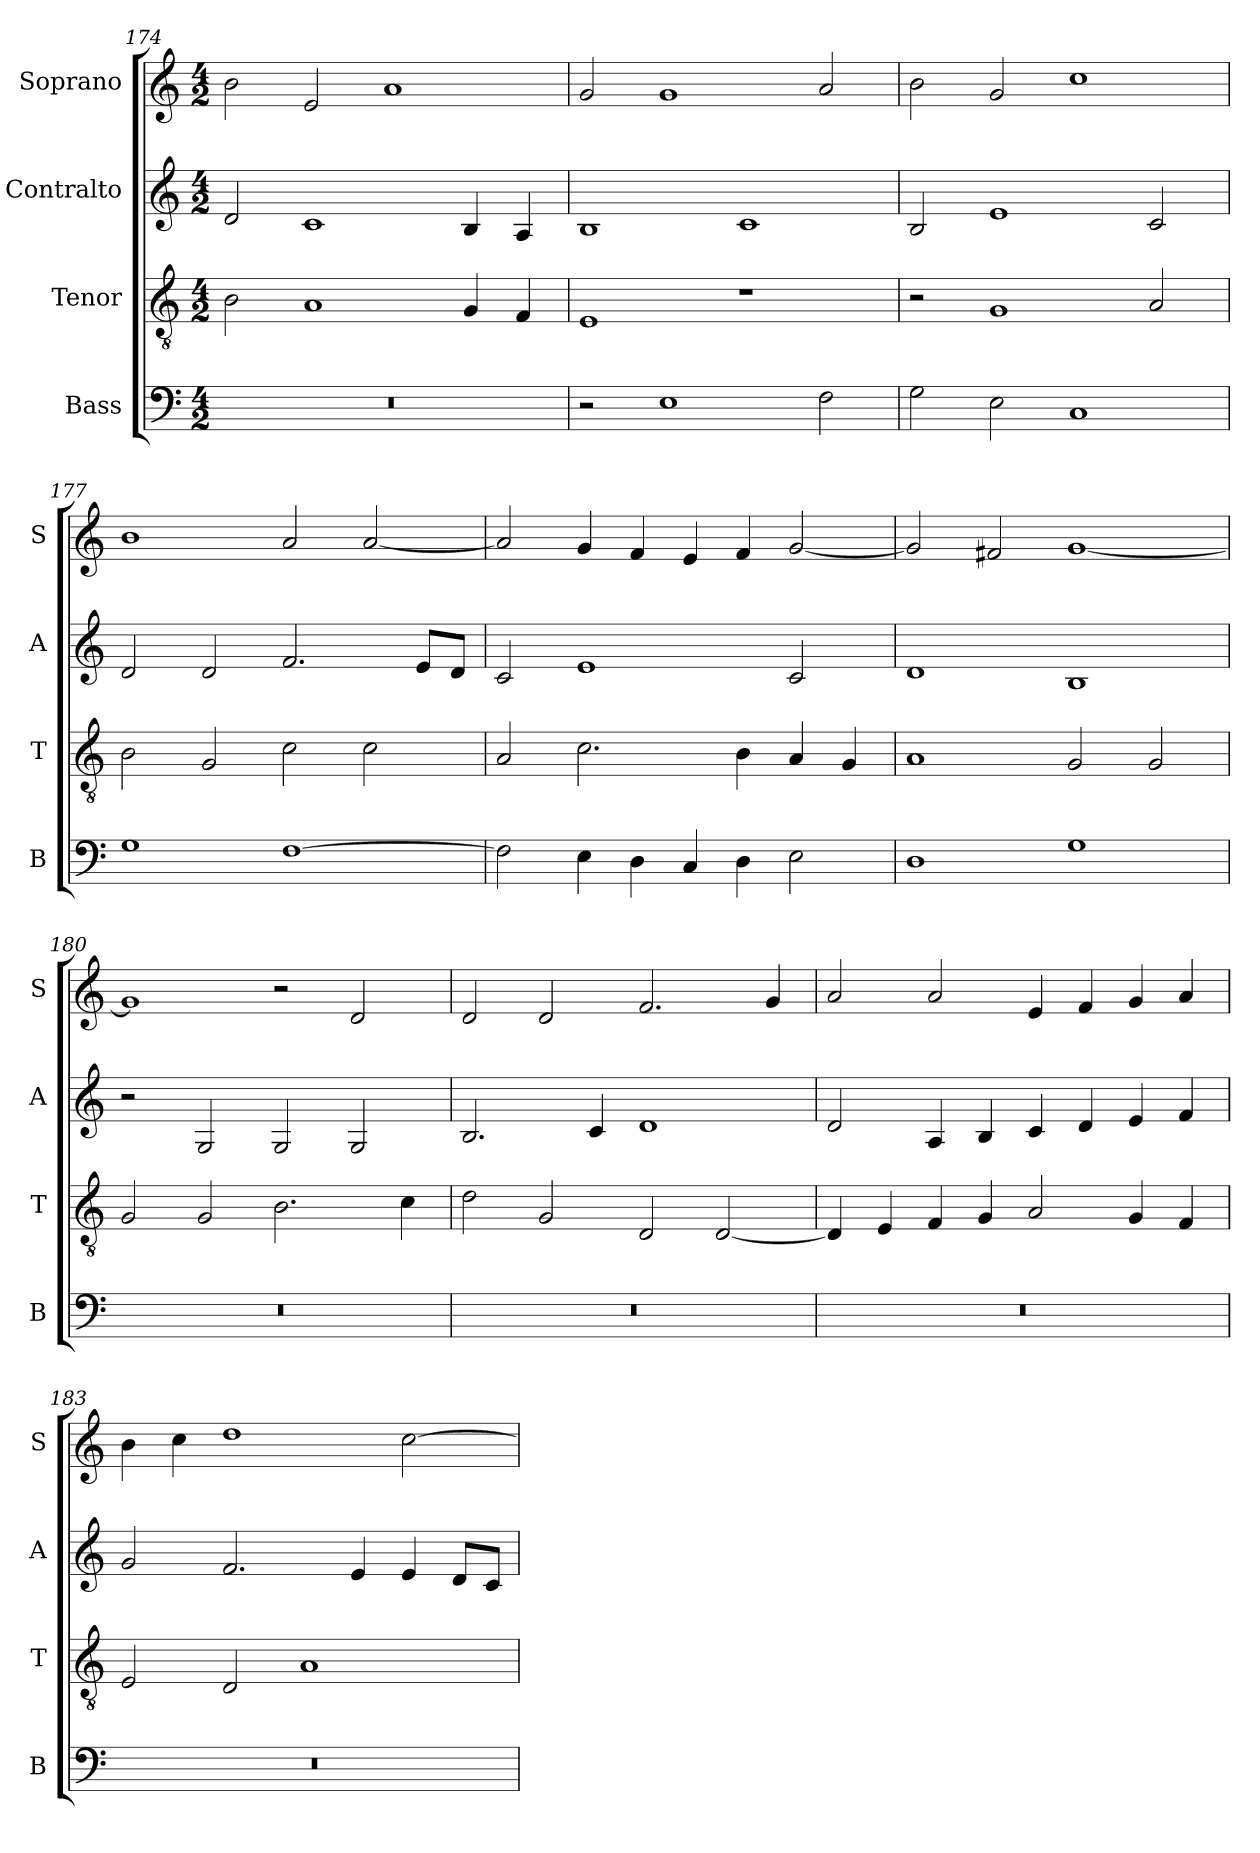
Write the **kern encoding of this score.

**kern	**kern	**kern	**kern
*part4	*part3	*part2	*part1
*staff4	*staff3	*staff2	*staff1
*I"Bass	*I"Tenor	*I"Contralto	*I"Soprano
*I'B	*I'T	*I'A	*I'S
*clefF4	*clefGv2	*clefG2	*clefG2
*k[]	*k[]	*k[]	*k[]
*A:aeo	*A:aeo	*A:aeo	*A:aeo
*M4/2	*M4/2	*M4/2	*M4/2
=174	=174	=174	=174
0r	2B	2d	2b
.	1A	1c	2e
.	.	.	1a
.	4G	4B	.
.	4F	4A	.
=175	=175	=175	=175
2r	1E	1B	2g
1E	.	.	1g
.	1r	1c	.
2F	.	.	2a
=176	=176	=176	=176
2G	2r	2B	2b
2E	1G	1e	2g
1C	.	.	1cc
.	2A	2c	.
=177	=177	=177	=177
1G	2B	2d	1b
.	2G	2d	.
[1F	2c	2.f	2a
.	2c	.	[2a
.	.	8e/L	.
.	.	8d/J	.
=178	=178	=178	=178
2F]	2A	2c	2a]
4E	2.c	1e	4g
4D	.	.	4f
4C	.	.	4e
4D	4B	.	4f
2E	4A	2c	[2g
.	4G	.	.
=179	=179	=179	=179
1D	1A	1d	2g]
.	.	.	2f#X
1G	2G	1B	[1g
.	2G	.	.
=180	=180	=180	=180
0r	2G	2r	1g]
.	2G	2G	.
.	2.B	2G	2r
.	.	2G	2d
.	4c	.	.
=181	=181	=181	=181
0r	2d	2.B	2d
.	2G	.	2d
.	.	4c	.
.	2D	1d	2.f
.	[2D	.	.
.	.	.	4g
=182	=182	=182	=182
0r	4D]	2d	2a
.	4E	.	.
.	4F	4A	2a
.	4G	4B	.
.	2A	4c	4e
.	.	4d	4f
.	4G	4e	4g
.	4F	4f	4a
=183	=183	=183	=183
0r	2E	2g	4b
.	.	.	4cc
.	2D	2.f	1dd
.	1A	.	.
.	.	4e	.
.	.	4e	[2cc
.	.	8d/L	.
.	.	8c/J	.
=	=	=	=
*-	*-	*-	*-
